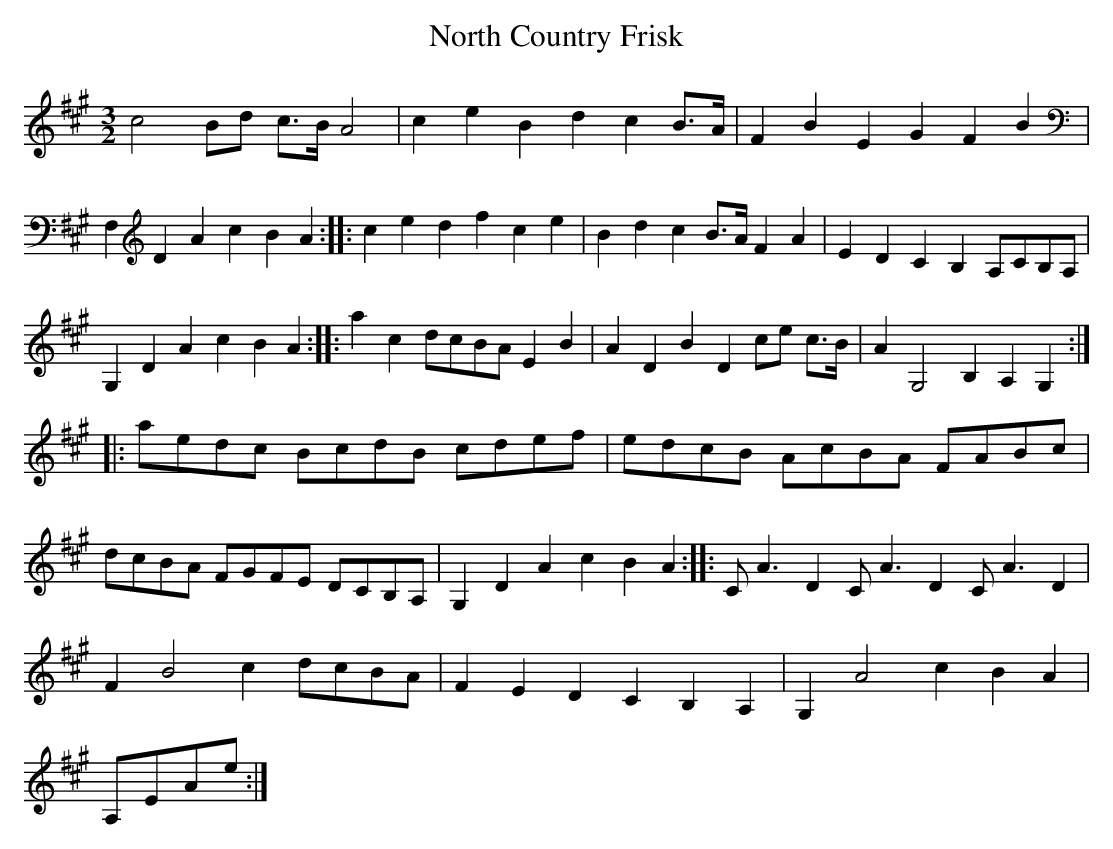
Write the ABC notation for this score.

X:1
T:North Country Frisk
M:3/2
L:1/8
K:A
c4 Bd c>BA4|c2e2 B2d2 c2 B>A| F2 B2 E2 G2 F2 B2|F,2 D2 A2 c2 B2 A2::\
c2 e2 d2 f2 c2 e2|B2 d2 c2 B>A F2 A2|E2 D2 C2 B,2 A,CB,A,|G,2D2 A2 c2 B2 A2::\
 a2 c2 dcBA E2 B2| A2 D2 B2 D2 ce c>B| A2 G,4 B,2 A,2 G,2::\
aedc BcdB cdef| edcB AcBA FABc| dcBA FGFE DCB,A,| G,2 D2 A2 c2 B2 A2::\
CA3 D2 CA3 D2 CA3 D2|F2 B4 c2 dcBA|F2 E2 D2 C2 B,2 A,2|G,2 A4 c2 B2 A2|
A,EAe:|
